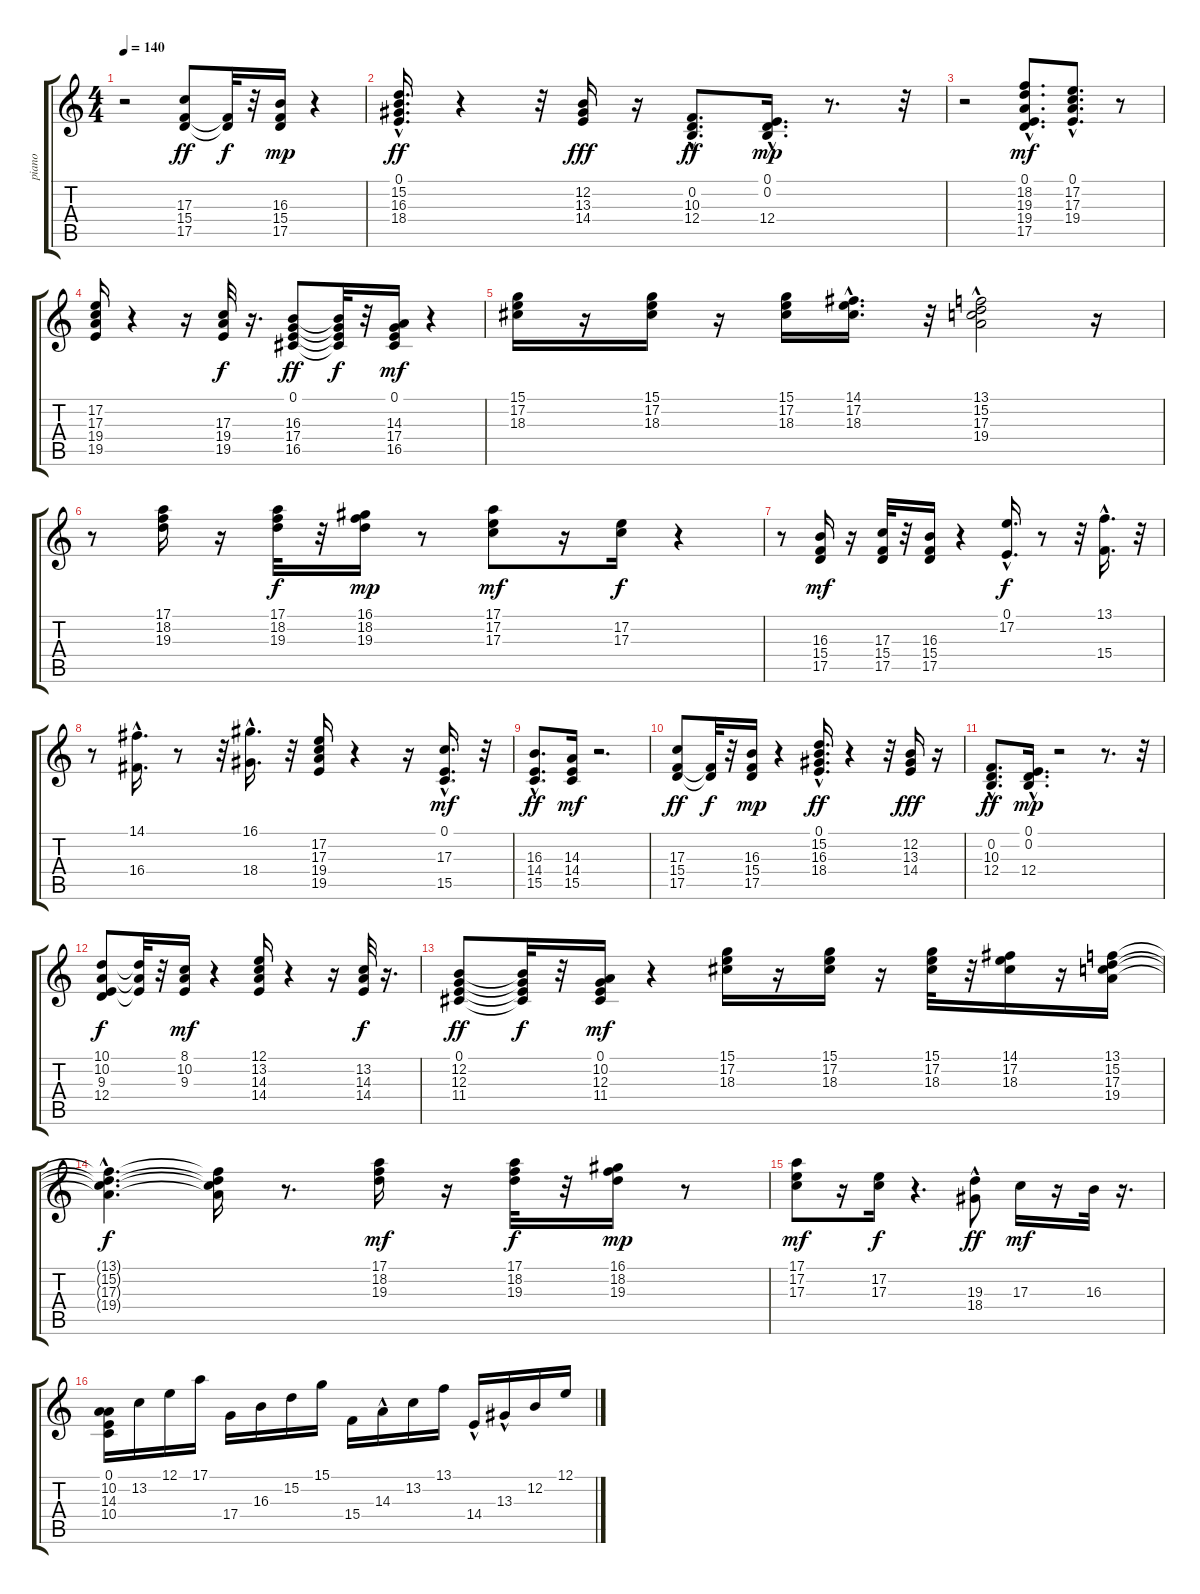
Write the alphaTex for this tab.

\track ("piano" "piano") {instrument brightacousticpiano}
\staff {score tabs}
\tuning (E4 B3 G3 D3 A2 E2) {hide}
\ts (4 4)
\tempo 140
\clef g2
\ks c
r.2{dy mf} (17.3 15.4 17.5).8{dy ff} (15.4{t} 17.5{t}).32{dy f} r.32 (16.3 15.4 17.5).16{dy mp} r.4 |
(0.1{hac} 15.2 16.3{hac} 18.4).16{d dy ff} r.4 r.32 (12.2 13.3 14.4).16{dy fff} r.16 (0.2 10.3{hac} 12.4{hac}).8{d dy ff} (0.1 0.2{hac} 12.4{hac}).16{d dy mp} r.8{d} r.32 |
r.2 (0.1 18.2{hac} 19.3 19.4 17.5).8{d dy mf} (0.1 17.2{hac} 17.3 19.4).8{d} r.8 |
(17.2 17.3 19.4 19.5).16 r.4 r.16 (17.3 19.4 19.5).32{dy f} r.16{d} (0.1 16.3 17.4 16.5).8{dy ff} (0.1{t} 16.3{t} 17.4{t} 16.5{t}).32{dy f} r.32 (0.1 14.3 17.4 16.5).16{dy mf} r.4 |
(15.1 17.2 18.3).16 r.16 (15.1 17.2 18.3).16 r.16 (15.1 17.2 18.3).16 (14.1 17.2 18.3{hac}).16{d} r.32 (13.1{hac} 15.2 17.3 19.4{hac}).2 r.16 |
r.8 (17.1 18.2 19.3).16 r.16 (17.1 18.2 19.3).32{dy f} r.32 (16.1 18.2 19.3).16{dy mp} r.8 (17.1 17.2 17.3).8{dy mf} r.16 (17.2 17.3).16{dy f} r.4 |
r.8 (16.3 15.4 17.5).16{dy mf} r.16 (17.3 15.4 17.5).32 r.32 (16.3 15.4 17.5).16 r.4 (0.1{hac} 17.2{hac}).16{d dy f} r.8 r.32 (13.1{hac} 15.4{hac}).16{d} r.32 |
r.8 (14.1{hac} 16.4{hac}).16{d} r.8 r.32 (16.1{hac} 18.4{hac}).16{d} r.32 (17.2 17.3 19.4 19.5).16 r.4 r.16 (0.1{hac} 17.3{hac} 15.5{hac}).16{d dy mf} r.32 |
(16.3{hac} 14.4 15.5).8{d dy ff} (14.3 14.4 15.5).16{dy mf} r.2{d} |
(17.3 15.4 17.5).8{dy ff} (15.4{t} 17.5{t}).32{dy f} r.32 (16.3 15.4 17.5).16{dy mp} r.4 (0.1{hac} 15.2 16.3{hac} 18.4).16{d dy ff} r.4 r.32 (12.2 13.3 14.4).16{dy fff} r.16 |
(0.2 10.3{hac} 12.4{hac}).8{d dy ff} (0.1 0.2{hac} 12.4{hac}).16{d dy mp} r.2 r.8{d} r.32 |
(10.1 10.2 9.3 12.4).8{dy f} (10.1{t} 10.2{t} 9.3{t}).32 r.32 (8.1 10.2 9.3).16{dy mf} r.4 (12.1 13.2 14.3 14.4).16 r.4 r.16 (13.2 14.3 14.4).32{dy f} r.16{d} |
(0.1 12.2 12.3 11.4).8{dy ff} (0.1{t} 12.2{t} 12.3{t} 11.4{t}).32{dy f} r.32 (0.1 10.2 12.3 11.4).16{dy mf} r.4 (15.1 17.2 18.3).16 r.16 (15.1 17.2 18.3).16 r.16 (15.1 17.2 18.3).32 r.32 (14.1 17.2 18.3).16 r.16 (13.1 15.2 17.3 19.4).16 |
(13.1{hac t} 15.2{hac t} 17.3{hac t} 19.4{hac t}).4{d dy f} (13.1{t} 15.2{t} 17.3{t} 19.4{t}).16 r.8{d} (17.1 18.2 19.3).16{dy mf} r.16 (17.1 18.2 19.3).32{dy f} r.32 (16.1 18.2 19.3).16{dy mp} r.8 |
(17.1 17.2 17.3).8{dy mf} r.16 (17.2 17.3).16{dy f} r.4{d} (19.3 18.4{hac}).8{dy ff} 17.3.16{dy mf} r.16 16.3.32 r.16{d} |
(0.1 10.2 14.3 10.4).16 13.2.16 12.1.16 17.1.16 17.4.16 16.3.16 15.2.16 15.1.16 15.4.16 14.3{hac}.16 13.2.16 13.1.16 14.4{hac}.16 13.3{hac}.16 12.2.16 12.1.16
